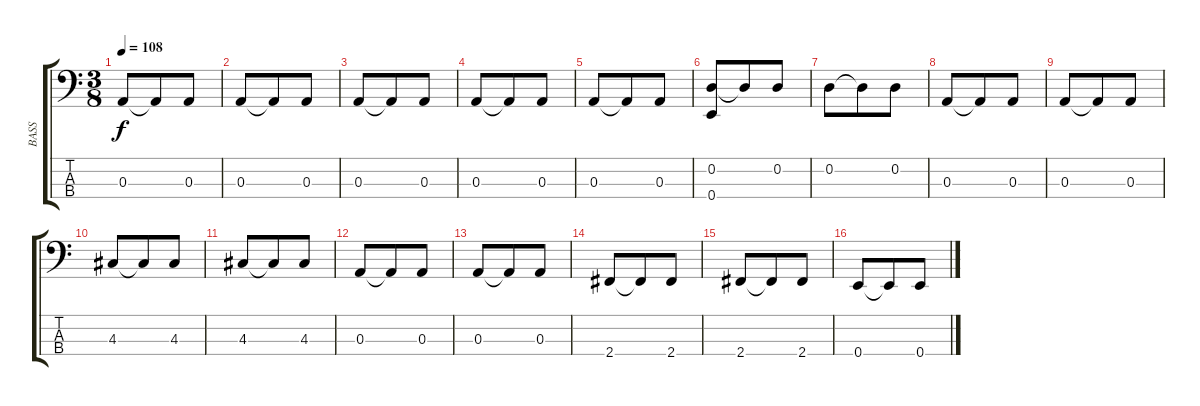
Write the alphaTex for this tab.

\track ("BASS" "BASS") {instrument acousticguitarnylon}
\staff {score tabs}
\tuning (G2 D2 A1 E1) {hide}
\ts (3 8)
\tempo 108
\clef f4
\ks c
0.3.8{dy f} 0.3{t}.8 0.3.8 |
0.3.8 0.3{t}.8 0.3.8 |
0.3.8 0.3{t}.8 0.3.8 |
0.3.8 0.3{t}.8 0.3.8 |
0.3.8 0.3{t}.8 0.3.8 |
(0.2 0.4).8 0.2{t}.8 0.2.8 |
0.2.8 0.2{t}.8 0.2.8 |
0.3.8 0.3{t}.8 0.3.8 |
0.3.8 0.3{t}.8 0.3.8 |
4.3.8 4.3{t}.8 4.3.8 |
4.3.8 4.3{t}.8 4.3.8 |
0.3.8 0.3{t}.8 0.3.8 |
0.3.8 0.3{t}.8 0.3.8 |
2.4.8 2.4{t}.8 2.4.8 |
2.4.8 2.4{t}.8 2.4.8 |
0.4.8 0.4{t}.8 0.4.8
